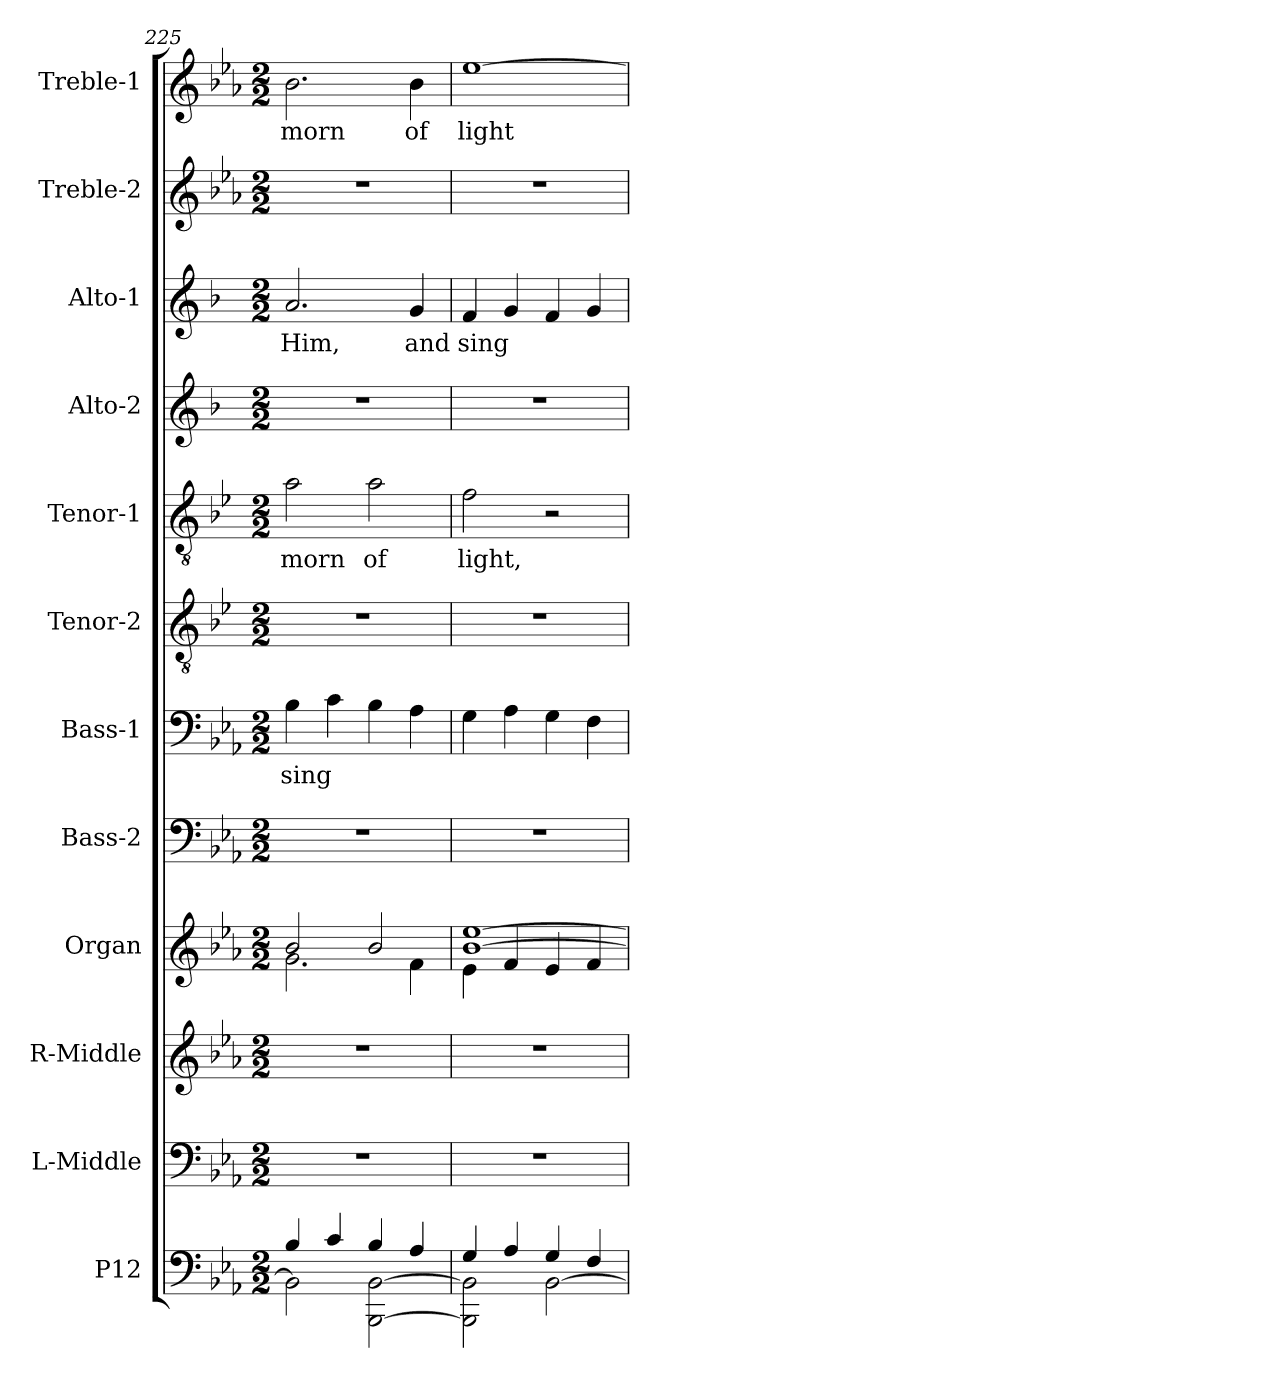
**kern	**kern	**kern	**kern	**kern	**kern	**text	**kern	**kern	**text	**kern	**kern	**text	**kern	**kern	**text
*part12	*part11	*part10	*part9	*part8	*part7	*part7	*part6	*part5	*part5	*part4	*part3	*part3	*part2	*part1	*part1
*staff12	*staff11	*staff10	*staff9	*staff8	*staff7	*staff7	*staff6	*staff5	*staff5	*staff4	*staff3	*staff3	*staff2	*staff1	*staff1
*I"P12	*I"L-Middle	*I"R-Middle	*I"Organ	*I"Bass-2	*I"Bass-1	*	*I"Tenor-2	*I"Tenor-1	*	*I"Alto-2	*I"Alto-1	*	*I"Treble-2	*I"Treble-1	*
*	*I'L-M	*	*	*I'B2:	*I'B:	*	*I'T2:	*I'T:	*	*I'A2:	*I'A:	*	*	*	*
*clefF4	*clefF4	*clefG2	*clefG2	*clefF4	*clefF4	*	*clefGv2	*clefGv2	*	*clefG2	*clefG2	*	*clefG2	*clefG2	*
*	*	*	*	*	*	*	*ITrd4c7	*ITrd4c7	*	*ITrd1c2	*ITrd1c2	*	*ITrd-7c-12	*ITrd-7c-12	*
*k[b-e-a-]	*k[b-e-a-]	*k[b-e-a-]	*k[b-e-a-]	*k[b-e-a-]	*k[b-e-a-]	*	*k[b-e-a-]	*k[b-e-a-]	*	*k[b-e-a-]	*k[b-e-a-]	*	*k[b-e-a-]	*k[b-e-a-]	*
*E-:	*E-:	*E-:	*E-:	*E-:	*E-:	*	*E-:	*E-:	*	*E-:	*E-:	*	*E-:	*E-:	*
*M2/2	*M2/2	*M2/2	*M2/2	*M2/2	*M2/2	*	*M2/2	*M2/2	*	*M2/2	*M2/2	*	*M2/2	*M2/2	*
=225	=225	=225	=225	=225	=225	=225	=225	=225	=225	=225	=225	=225	=225	=225	=225
*^	*	*	*^	*	*	*	*	*	*	*	*	*	*	*	*
!	!	!	!	!	!	!	!	!LO:LY:b:color=#000000	!	!	!	!	!	!	!	!	!
!	!	!	!	!	!	!	!	!	!	!	!LO:LY:b:color=#000000	!	!	!	!	!	!
!	!	!	!	!	!	!	!	!	!	!	!	!	!	!LO:LY:b:color=#000000	!	!	!
!	!	!	!	!	!	!	!	!	!	!	!	!	!	!	!	!	!LO:LY:b:color=#000000
2BB-i\]	4B-i/	1r	1r	2b-i/	2.gi\	1r	4B-i\	sing	1r	2di\	morn	1r	2.gi/	Him,	1r	2.bb-i\	morn
.	4ci/	.	.	.	.	.	4ci\	.	.	.	.	.	.	.	.	.	.
!	!	!	!	!	!	!	!	!	!	!	!LO:LY:b:color=#000000	!	!	!	!	!	!
[2BBB-i\ [2BB-i	4B-i/	.	.	2b-i/	.	.	4B-i\	.	.	2di\	of	.	.	.	.	.	.
!	!	!	!	!	!	!	!	!	!	!	!	!	!	!LO:LY:b:color=#000000	!	!	!
!	!	!	!	!	!	!	!	!	!	!	!	!	!	!	!	!	!LO:LY:b:color=#000000
.	4A-i/	.	.	.	4fi\	.	4A-i\	.	.	.	.	.	4fi/	and	.	4bb-i\	of
!!LO:LB:g=z
=226	=226	=226	=226	=226	=226	=226	=226	=226	=226	=226	=226	=226	=226	=226	=226	=226	=226
!	!	!	!	!	!	!	!	!	!	!	!LO:LY:b:color=#000000	!	!	!	!	!	!
!	!	!	!	!	!	!	!	!	!	!	!	!	!	!LO:LY:b:color=#000000	!	!	!
!	!	!	!	!	!	!	!	!	!	!	!	!	!	!	!	!	!LO:LY:b:color=#000000
2BBB-i\] 2BB-i]	4Gi/	1r	1r	[1b-i [1ee-i	4e-i\	1r	4Gi\	.	1r	2B-i\	light,	1r	4e-i/	sing	1r	[1eee-i	light
.	4A-i/	.	.	.	4fi/	.	4A-i\	.	.	.	.	.	4fi/	.	.	.	.
[2BB-i\	4Gi/	.	.	.	4e-i/	.	4Gi\	.	.	2r	.	.	4e-i/	.	.	.	.
.	4Fi/	.	.	.	4fi/	.	4Fi\	.	.	.	.	.	4fi/	.	.	.	.
*v	*v	*	*	*v	*v	*	*	*	*	*	*	*	*	*	*	*	*
=	=	=	=	=	=	=	=	=	=	=	=	=	=	=	=
*-	*-	*-	*-	*-	*-	*-	*-	*-	*-	*-	*-	*-	*-	*-	*-
